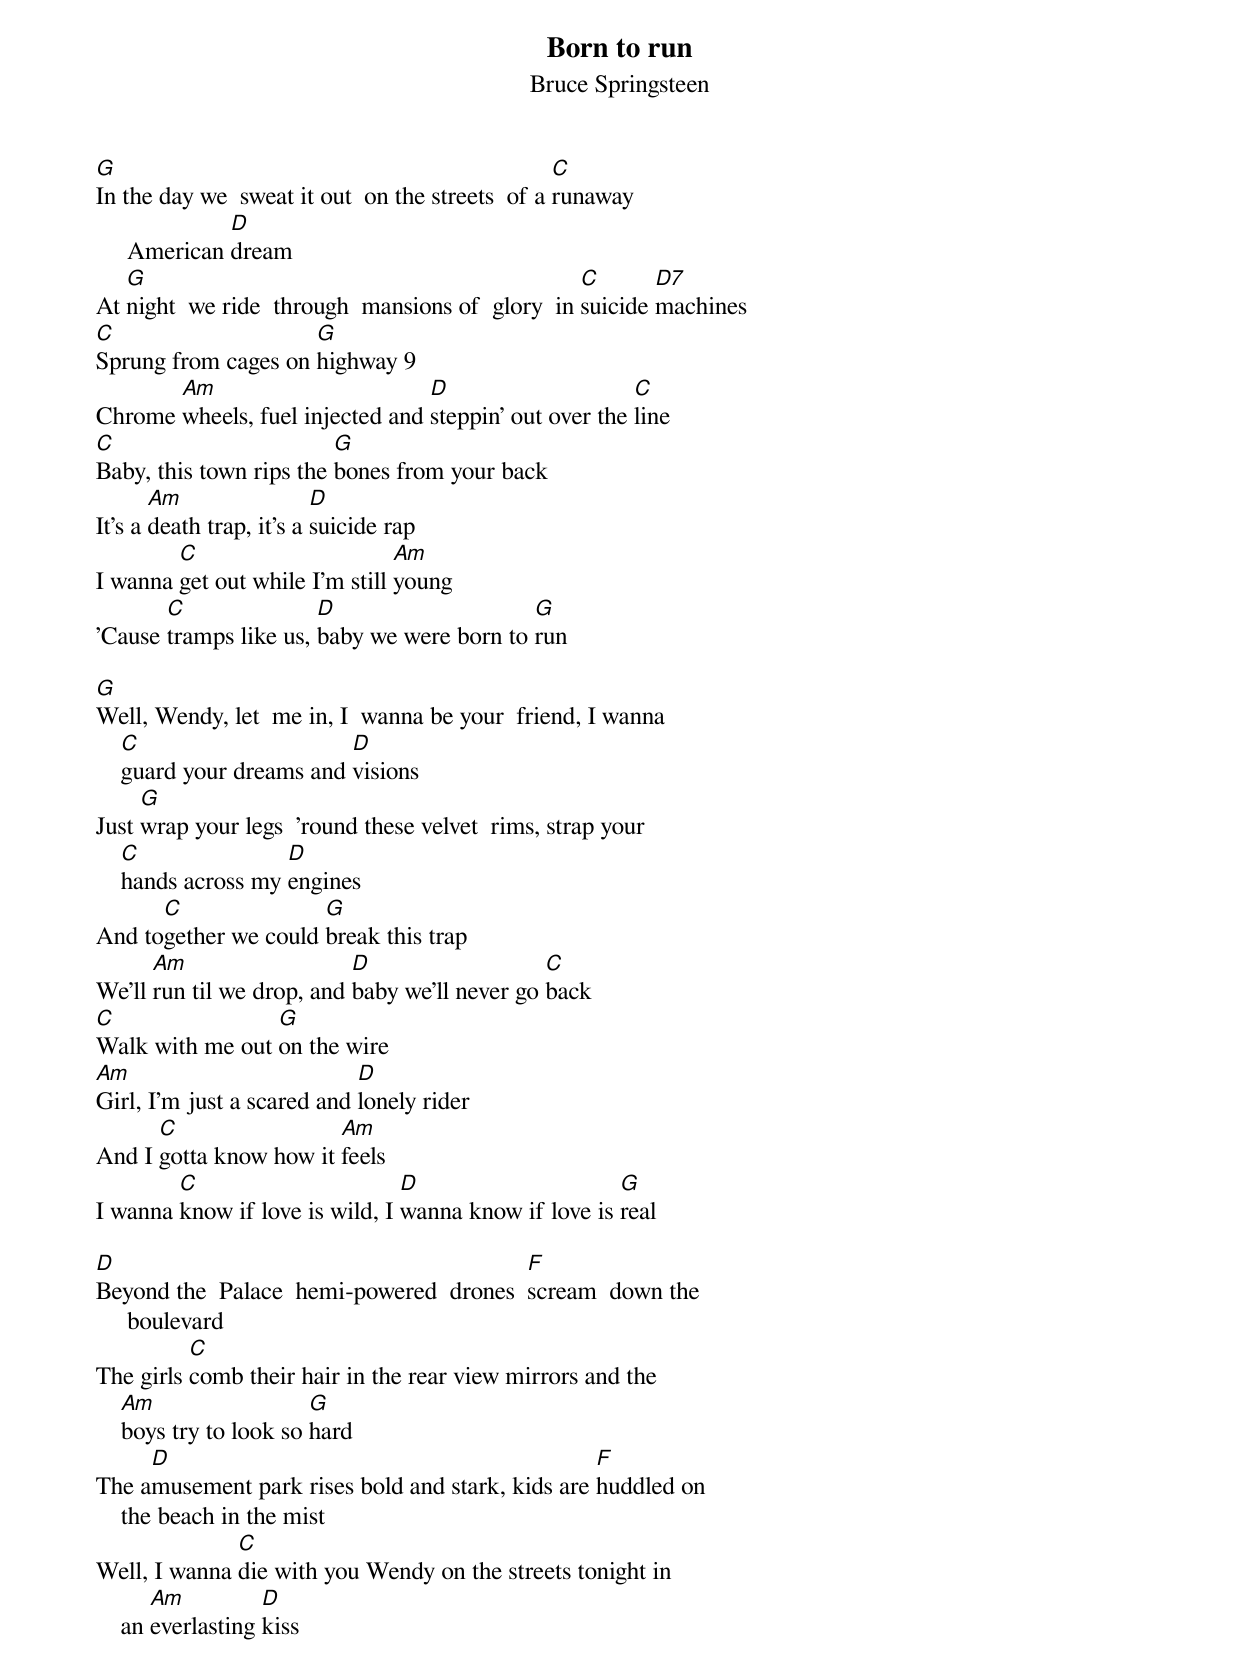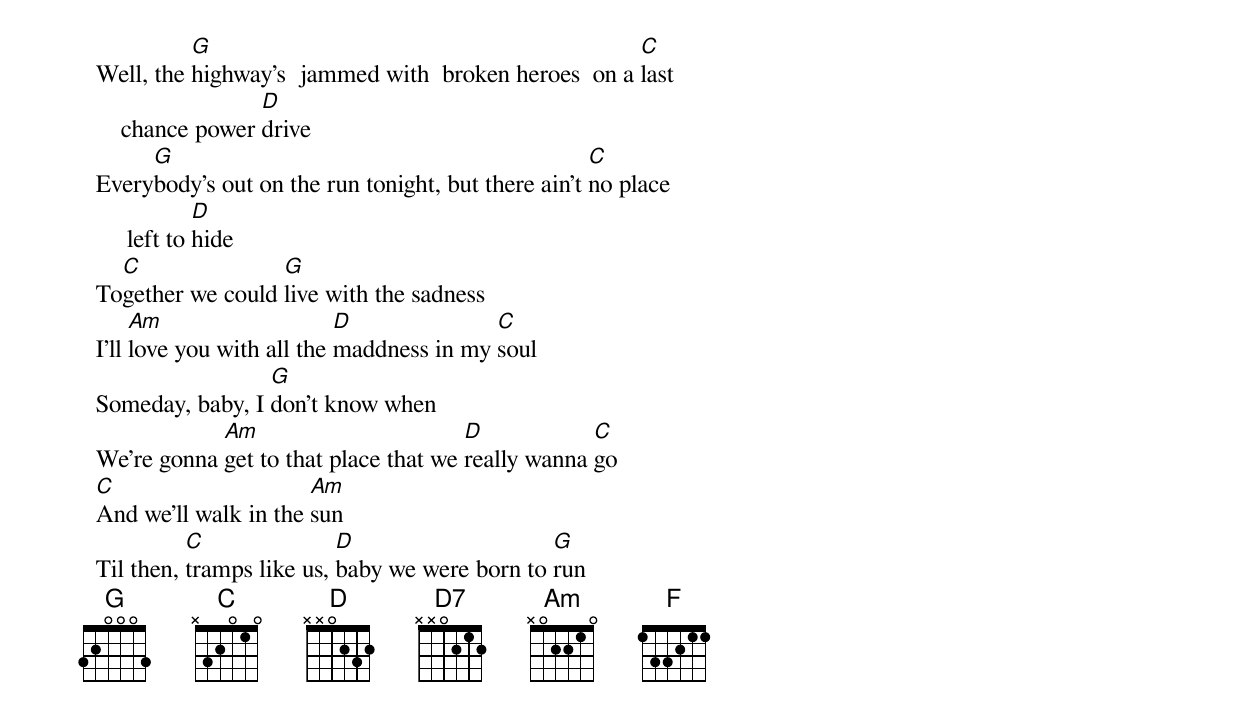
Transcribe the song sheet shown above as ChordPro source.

{t:Born to run}
{st:Bruce Springsteen}

  [G]In the day we  sweat it out  on the streets  of a [C]runaway
       American [D]dream
  At [G]night  we ride  through  mansions of  glory  in [C]suicide [D7]machines
  [C]Sprung from cages on [G]highway 9
  Chrome [Am]wheels, fuel injected and [D]steppin' out over the [C]line
  [C]Baby, this town rips the [G]bones from your back
  It's a [Am]death trap, it's a [D]suicide rap
  I wanna [C]get out while I'm still [Am]young
  'Cause [C]tramps like us, [D]baby we were born to [G]run

  [G]Well, Wendy, let  me in, I  wanna be your  friend, I wanna
      [C]guard your dreams and [D]visions
  Just [G]wrap your legs  'round these velvet  rims, strap your
      [C]hands across my [D]engines
  And to[C]gether we could [G]break this trap
  We'll [Am]run til we drop, and [D]baby we'll never go [C]back
  [C]Walk with me out [G]on the wire
  [Am]Girl, I'm just a scared and [D]lonely rider
  And I [C]gotta know how it [Am]feels
  I wanna [C]know if love is wild, I [D]wanna know if love is [G]real

  [D]Beyond the  Palace  hemi-powered  drones  [F]scream  down the
       boulevard
  The girls [C]comb their hair in the rear view mirrors and the
      [Am]boys try to look so [G]hard
  The a[D]musement park rises bold and stark, kids are [F]huddled on
      the beach in the mist
  Well, I wanna [C]die with you Wendy on the streets tonight in
      an [Am]everlasting [D]kiss

  Well, the [G]highway's  jammed with  broken heroes  on a [C]last
      chance power [D]drive
  Every[G]body's out on the run tonight, but there ain't [C]no place
       left to [D]hide
  To[C]gether we could [G]live with the sadness
  I'll [Am]love you with all the [D]maddness in my [C]soul
  Someday, baby, I [G]don't know when
  We're gonna [Am]get to that place that we [D]really wanna [C]go
  [C]And we'll walk in the [Am]sun
  Til then, [C]tramps like us, [D]baby we were born to [G]run
